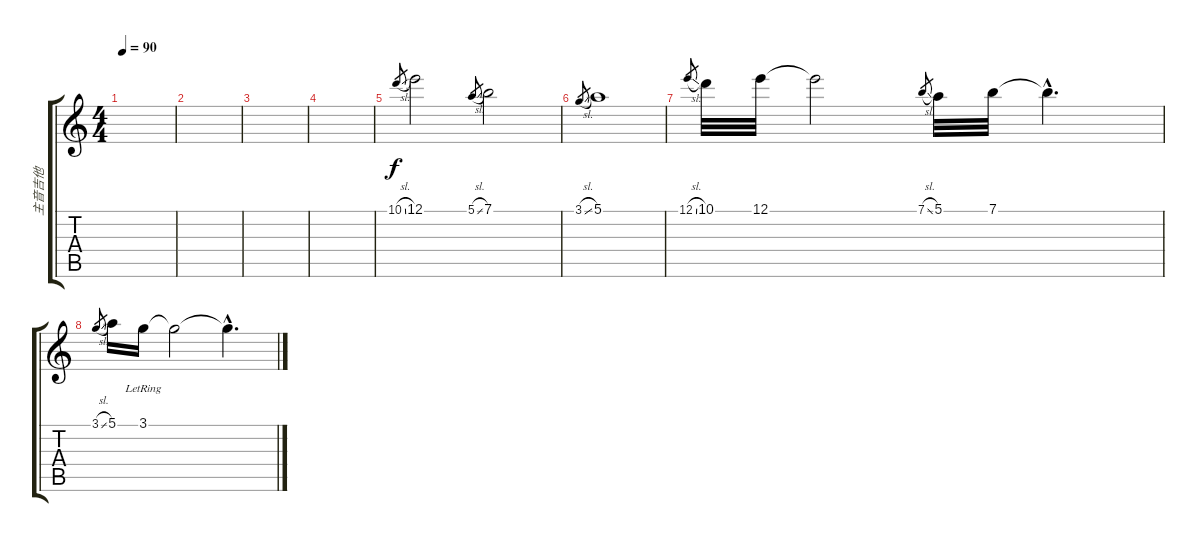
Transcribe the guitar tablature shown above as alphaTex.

\track ("主音吉他" "主音吉他") {instrument overdrivenguitar}
\staff {score tabs}
\tuning (E4 B3 G3 D3 A2 E2) {hide}
\ts (4 4)
\tempo 90
\clef g2
\ks c
|
|
|
|
10.1{sl}.8{gr} 12.1.2 5.1{sl}.8{gr} 7.1.2 |
3.1{sl}.8{gr} 5.1.1 |
12.1{sl}.8{gr} 10.1.32 12.1.32 12.1{t}.2 7.1{sl}.8{gr} 5.1.32 7.1.32 7.1{hac t}.4{d} |
3.1{sl}.8{gr} 5.1.16 3.1{lr}.16 3.1{t}.2 3.1{hac t}.4{d}
